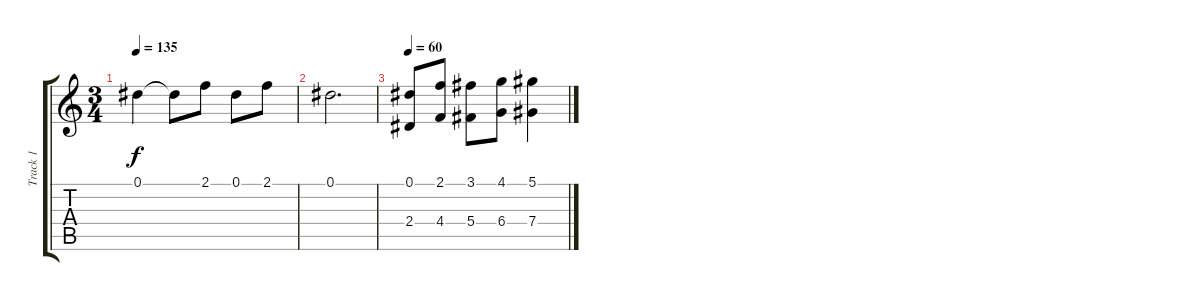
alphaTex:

\track ("Track 1" "Track 1") {instrument electricguitarjazz}
\staff {score tabs}
\tuning (Eb4 Bb3 Gb3 Db3 Ab2 Eb2) {hide}
\ts (3 4)
\tempo 135
\clef g2
\ks c
0.1.4{dy f} 0.1{t}.8 2.1.8 0.1.8 2.1.8 |
0.1.2{d} |
\tempo 60
(0.1 2.4).8 (2.1 4.4).8 (3.1 5.4).8 (4.1 6.4).8 (5.1 7.4).4
